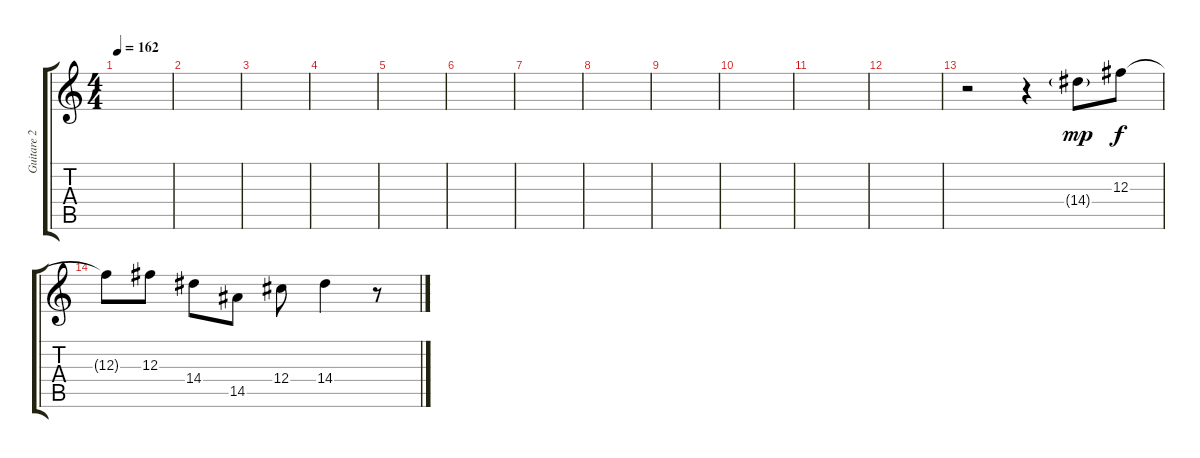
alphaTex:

\track ("Guitare 2" "Guitare 2") {instrument overdrivenguitar}
\staff {score tabs}
\tuning (Eb4 Bb3 Gb3 Db3 Ab2 Eb2) {hide}
\ts (4 4)
\tempo 162
\clef g2
\ks c
|
|
|
|
|
|
|
|
|
|
|
|
r.2 r.4 14.4{g}.8{dy mp} 12.3.8{dy f} |
12.3{t}.8 12.3.8 14.4.8 14.5.8 12.4.8 14.4.4 r.8
